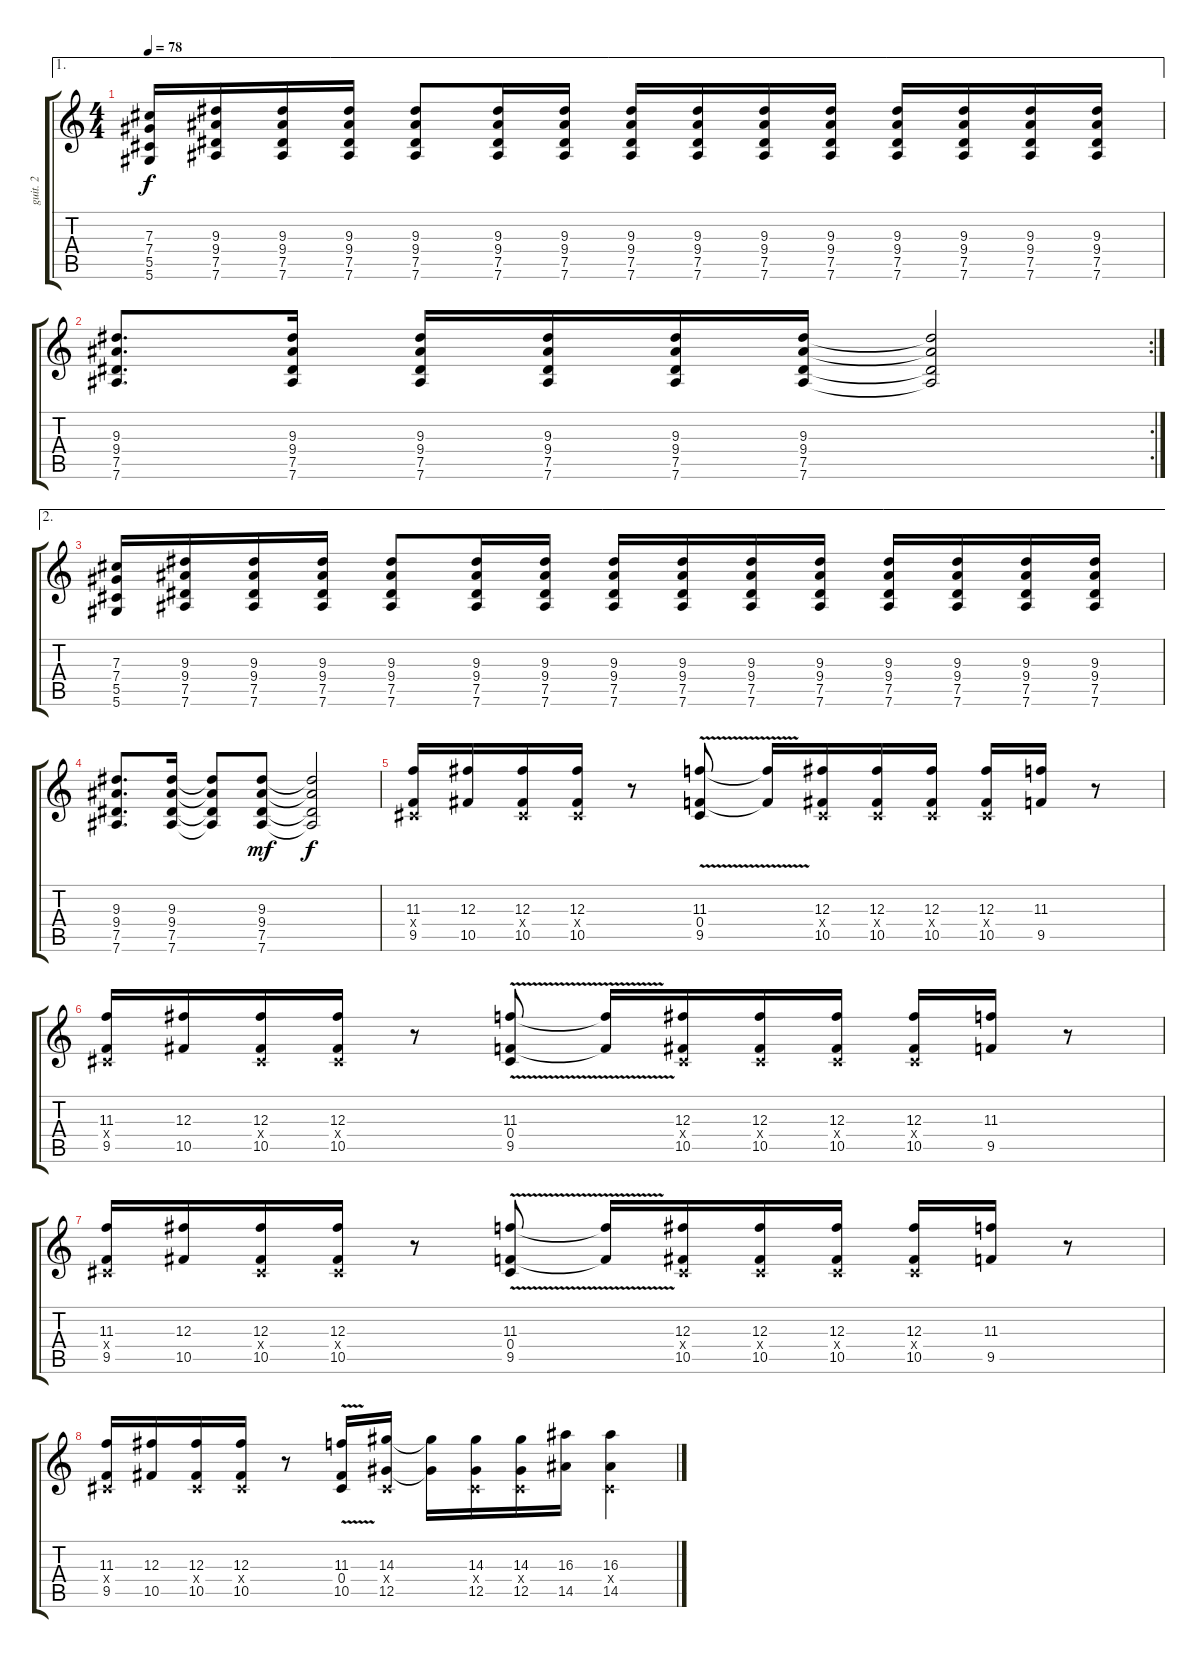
\track ("guit. 2" "guit. 2") {instrument distortionguitar}
\staff {score tabs}
\tuning (Eb4 Bb3 Gb3 Db3 Ab2 Eb2) {hide}
\ae 1
\ts (4 4)
\tempo 78
\clef g2
\ks c
(7.3 7.4 5.5 5.6).16{dy f} (9.3 9.4 7.5 7.6).16 (9.3 9.4 7.5 7.6).16 (9.3 9.4 7.5 7.6).16 (9.3 9.4 7.5 7.6).8 (9.3 9.4 7.5 7.6).16 (9.3 9.4 7.5 7.6).16 (9.3 9.4 7.5 7.6).16 (9.3 9.4 7.5 7.6).16 (9.3 9.4 7.5 7.6).16 (9.3 9.4 7.5 7.6).16 (9.3 9.4 7.5 7.6).16 (9.3 9.4 7.5 7.6).16 (9.3 9.4 7.5 7.6).16 (9.3 9.4 7.5 7.6).16 |
\rc 2
(9.3 9.4 7.5 7.6).8{d} (9.3 9.4 7.5 7.6).16 (9.3 9.4 7.5 7.6).16 (9.3 9.4 7.5 7.6).16 (9.3 9.4 7.5 7.6).16 (9.3 9.4 7.5 7.6).16 (9.3{t} 9.4{t} 7.5{t} 7.6{t}).2 |
\ae 2
(7.3 7.4 5.5 5.6).16 (9.3 9.4 7.5 7.6).16 (9.3 9.4 7.5 7.6).16 (9.3 9.4 7.5 7.6).16 (9.3 9.4 7.5 7.6).8 (9.3 9.4 7.5 7.6).16 (9.3 9.4 7.5 7.6).16 (9.3 9.4 7.5 7.6).16 (9.3 9.4 7.5 7.6).16 (9.3 9.4 7.5 7.6).16 (9.3 9.4 7.5 7.6).16 (9.3 9.4 7.5 7.6).16 (9.3 9.4 7.5 7.6).16 (9.3 9.4 7.5 7.6).16 (9.3 9.4 7.5 7.6).16 |
(9.3 9.4 7.5 7.6).8{d} (9.3 9.4 7.5 7.6).16 (9.3{t} 9.4{t} 7.5{t} 7.6{t}).8 (9.3 9.4 7.5 7.6).8{dy mf} (9.3{t} 9.4{t} 7.5{t} 7.6{t}).2{dy f} |
(11.3 0.4{x} 9.5).16 (12.3 10.5).16 (12.3 0.4{x} 10.5).16 (12.3 0.4{x} 10.5).16 r.8 (11.3{v} 0.4{v} 9.5{v}).8 (11.3{v t} 9.5{v t}).16 (12.3 0.4{x} 10.5).16 (12.3 0.4{x} 10.5).16 (12.3 0.4{x} 10.5).16 (12.3 0.4{x} 10.5).16 (11.3 9.5).16 r.8 |
(11.3 0.4{x} 9.5).16 (12.3 10.5).16 (12.3 0.4{x} 10.5).16 (12.3 0.4{x} 10.5).16 r.8 (11.3{v} 0.4{v} 9.5{v}).8 (11.3{v t} 9.5{v t}).16 (12.3 0.4{x} 10.5).16 (12.3 0.4{x} 10.5).16 (12.3 0.4{x} 10.5).16 (12.3 0.4{x} 10.5).16 (11.3 9.5).16 r.8 |
(11.3 0.4{x} 9.5).16 (12.3 10.5).16 (12.3 0.4{x} 10.5).16 (12.3 0.4{x} 10.5).16 r.8 (11.3{v} 0.4{v} 9.5{v}).8 (11.3{v t} 9.5{v t}).16 (12.3 0.4{x} 10.5).16 (12.3 0.4{x} 10.5).16 (12.3 0.4{x} 10.5).16 (12.3 0.4{x} 10.5).16 (11.3 9.5).16 r.8 |
(11.3 0.4{x} 9.5).16 (12.3 10.5).16 (12.3 0.4{x} 10.5).16 (12.3 0.4{x} 10.5).16 r.8 (11.3{v} 0.4{v} 10.5{v}).16 (14.3 0.4{x} 12.5).16 (14.3{t} 12.5{t}).16 (14.3 0.4{x} 12.5).16 (14.3 0.4{x} 12.5).16 (16.3 14.5).16 (16.3 0.4{x} 14.5).4
